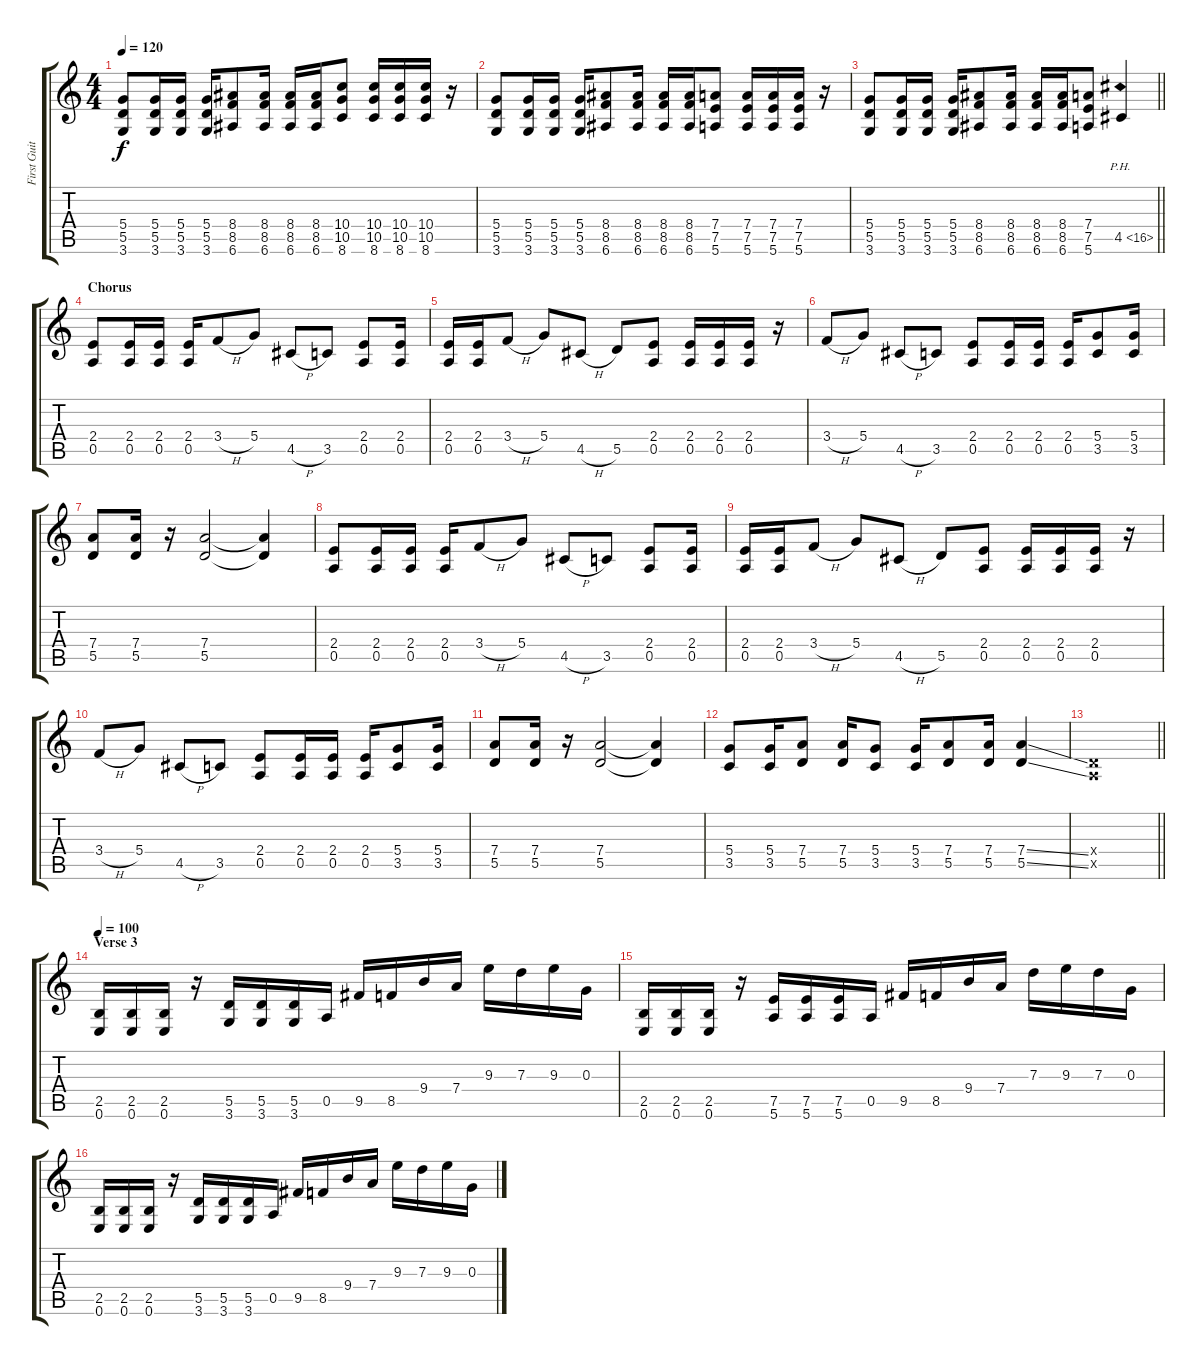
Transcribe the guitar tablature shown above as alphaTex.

\track ("First Guitar" "First Guit") {instrument distortionguitar}
\staff {score tabs}
\tuning (E4 B3 G3 D3 A2 E2) {hide}
\ts (4 4)
\tempo 120
\clef g2
\ks c
(5.4 5.5 3.6).8{dy f} (5.4 5.5 3.6).16 (5.4 5.5 3.6).16 (5.4 5.5 3.6).16 (8.4 8.5 6.6).8 (8.4 8.5 6.6).16 (8.4 8.5 6.6).16 (8.4 8.5 6.6).16 (10.4 10.5 8.6).8 (10.4 10.5 8.6).16 (10.4 10.5 8.6).16 (10.4 10.5 8.6).16 r.16 |
(5.4 5.5 3.6).8 (5.4 5.5 3.6).16 (5.4 5.5 3.6).16 (5.4 5.5 3.6).16 (8.4 8.5 6.6).8 (8.4 8.5 6.6).16 (8.4 8.5 6.6).16 (8.4 8.5 6.6).16 (7.4 7.5 5.6).8 (7.4 7.5 5.6).16 (7.4 7.5 5.6).16 (7.4 7.5 5.6).16 r.16 |
\barLineRight lightlight
(5.4 5.5 3.6).8 (5.4 5.5 3.6).16 (5.4 5.5 3.6).16 (5.4 5.5 3.6).16 (8.4 8.5 6.6).8 (8.4 8.5 6.6).16 (8.4 8.5 6.6).16 (8.4 8.5 6.6).16 (7.4 7.5 5.6).8 4.5{ph 12}.4 |
\section ("" "Chorus ")
(2.4 0.5).8 (2.4 0.5).16 (2.4 0.5).16 (2.4 0.5).16 3.4{h}.8 5.4.8 4.5{h}.8 3.5.8 (2.4 0.5).8 (2.4 0.5).16 |
(2.4 0.5).16 (2.4 0.5).16 3.4{h}.8 5.4.8 4.5{h}.8 5.5.8 (2.4 0.5).8 (2.4 0.5).16 (2.4 0.5).16 (2.4 0.5).16 r.16 |
3.4{h}.8 5.4.8 4.5{h}.8 3.5.8 (2.4 0.5).8 (2.4 0.5).16 (2.4 0.5).16 (2.4 0.5).16 (5.4 3.5).8 (5.4 3.5).16 |
(7.4 5.5).8 (7.4 5.5).16 r.16 (7.4 5.5).2 (7.4{t} 5.5{t}).4 |
(2.4 0.5).8 (2.4 0.5).16 (2.4 0.5).16 (2.4 0.5).16 3.4{h}.8 5.4.8 4.5{h}.8 3.5.8 (2.4 0.5).8 (2.4 0.5).16 |
(2.4 0.5).16 (2.4 0.5).16 3.4{h}.8 5.4.8 4.5{h}.8 5.5.8 (2.4 0.5).8 (2.4 0.5).16 (2.4 0.5).16 (2.4 0.5).16 r.16 |
3.4{h}.8 5.4.8 4.5{h}.8 3.5.8 (2.4 0.5).8 (2.4 0.5).16 (2.4 0.5).16 (2.4 0.5).16 (5.4 3.5).8 (5.4 3.5).16 |
(7.4 5.5).8 (7.4 5.5).16 r.16 (7.4 5.5).2 (7.4{t} 5.5{t}).4 |
(5.4 3.5).8 (5.4 3.5).16 (7.4 5.5).8 (7.4 5.5).16 (5.4 3.5).8 (5.4 3.5).16 (7.4 5.5).8 (7.4 5.5).16 (7.4{ss} 5.5{ss}).4 |
\barLineRight lightlight
(0.4{x} 0.5{x}).1 |
\section ("" "Verse 3")
\tempo 100
(2.5 0.6).16 (2.5 0.6).16 (2.5 0.6).16 r.16 (5.5 3.6).16 (5.5 3.6).16 (5.5 3.6).16 0.5.16 9.5.16 8.5.16 9.4.16 7.4.16 9.3.16 7.3.16 9.3.16 0.3.16 |
(2.5 0.6).16 (2.5 0.6).16 (2.5 0.6).16 r.16 (7.5 5.6).16 (7.5 5.6).16 (7.5 5.6).16 0.5.16 9.5.16 8.5.16 9.4.16 7.4.16 7.3.16 9.3.16 7.3.16 0.3.16 |
(2.5 0.6).16 (2.5 0.6).16 (2.5 0.6).16 r.16 (5.5 3.6).16 (5.5 3.6).16 (5.5 3.6).16 0.5.16 9.5.16 8.5.16 9.4.16 7.4.16 9.3.16 7.3.16 9.3.16 0.3.16
